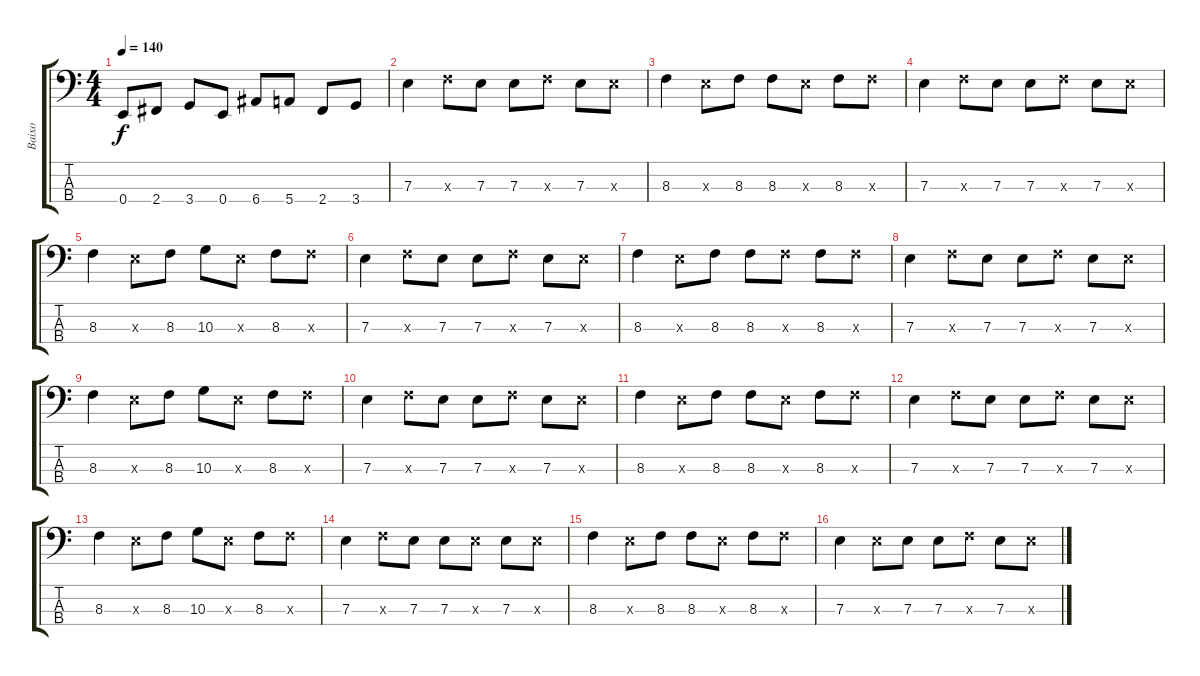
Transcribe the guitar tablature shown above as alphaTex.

\track ("Baixo" "Baixo") {instrument electricbassfinger}
\staff {score tabs}
\tuning (G2 D2 A1 E1) {hide}
\ts (4 4)
\tempo 140
\clef f4
\ks c
0.4.8{dy f} 2.4.8 3.4.8 0.4.8 6.4.8 5.4.8 2.4.8 3.4.8 |
7.3.4 8.3{x}.8 7.3.8 7.3.8 8.3{x}.8 7.3.8 7.3{x}.8 |
8.3.4 7.3{x}.8 8.3.8 8.3.8 7.3{x}.8 8.3.8 8.3{x}.8 |
7.3.4 8.3{x}.8 7.3.8 7.3.8 8.3{x}.8 7.3.8 7.3{x}.8 |
8.3.4 7.3{x}.8 8.3.8 10.3.8 7.3{x}.8 8.3.8 8.3{x}.8 |
7.3.4 8.3{x}.8 7.3.8 7.3.8 8.3{x}.8 7.3.8 7.3{x}.8 |
8.3.4 7.3{x}.8 8.3.8 8.3.8 8.3{x}.8 8.3.8 8.3{x}.8 |
7.3.4 8.3{x}.8 7.3.8 7.3.8 8.3{x}.8 7.3.8 7.3{x}.8 |
8.3.4 7.3{x}.8 8.3.8 10.3.8 7.3{x}.8 8.3.8 8.3{x}.8 |
7.3.4 8.3{x}.8 7.3.8 7.3.8 8.3{x}.8 7.3.8 7.3{x}.8 |
8.3.4 7.3{x}.8 8.3.8 8.3.8 7.3{x}.8 8.3.8 8.3{x}.8 |
7.3.4 8.3{x}.8 7.3.8 7.3.8 8.3{x}.8 7.3.8 7.3{x}.8 |
8.3.4 7.3{x}.8 8.3.8 10.3.8 7.3{x}.8 8.3.8 8.3{x}.8 |
7.3.4 8.3{x}.8 7.3.8 7.3.8 7.3{x}.8 7.3.8 7.3{x}.8 |
8.3.4 7.3{x}.8 8.3.8 8.3.8 7.3{x}.8 8.3.8 8.3{x}.8 |
7.3.4 7.3{x}.8 7.3.8 7.3.8 8.3{x}.8 7.3.8 7.3{x}.8
